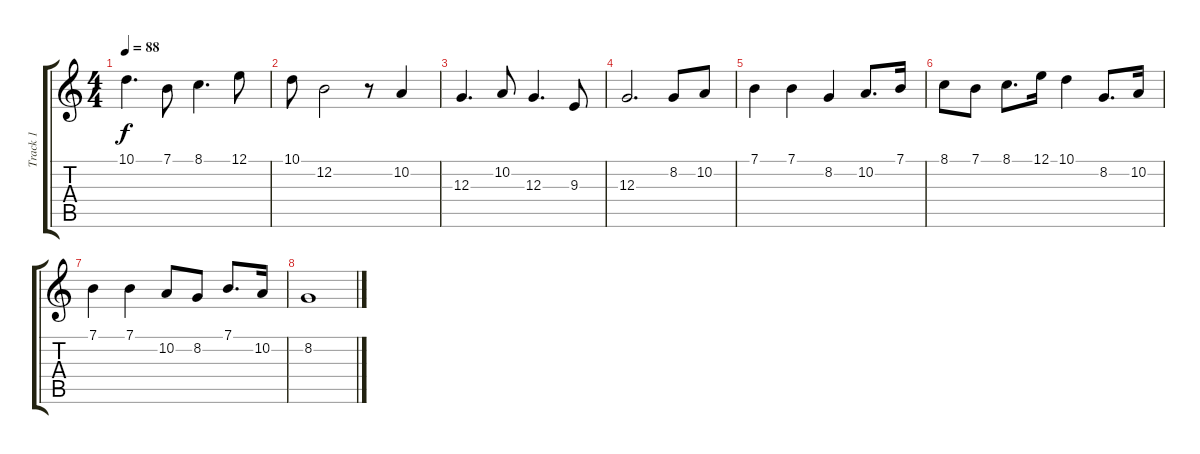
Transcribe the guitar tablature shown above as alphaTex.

\track ("Track 1" "Track 1") {instrument bagpipe}
\staff {score tabs}
\tuning (E4 B3 G3 D3 A2 E2) {hide}
\ts (4 4)
\tempo 88
\clef g2
\ks c
10.1.4{d dy f} 7.1.8 8.1.4{d} 12.1.8 |
10.1.8 12.2.2 r.8 10.2.4 |
12.3.4{d} 10.2.8 12.3.4{d} 9.3.8 |
12.3.2{d} 8.2.8 10.2.8 |
7.1.4 7.1.4 8.2.4 10.2.8{d} 7.1.16 |
8.1.8 7.1.8 8.1.8{d} 12.1.16 10.1.4 8.2.8{d} 10.2.16 |
7.1.4 7.1.4 10.2.8 8.2.8 7.1.8{d} 10.2.16 |
8.2.1
